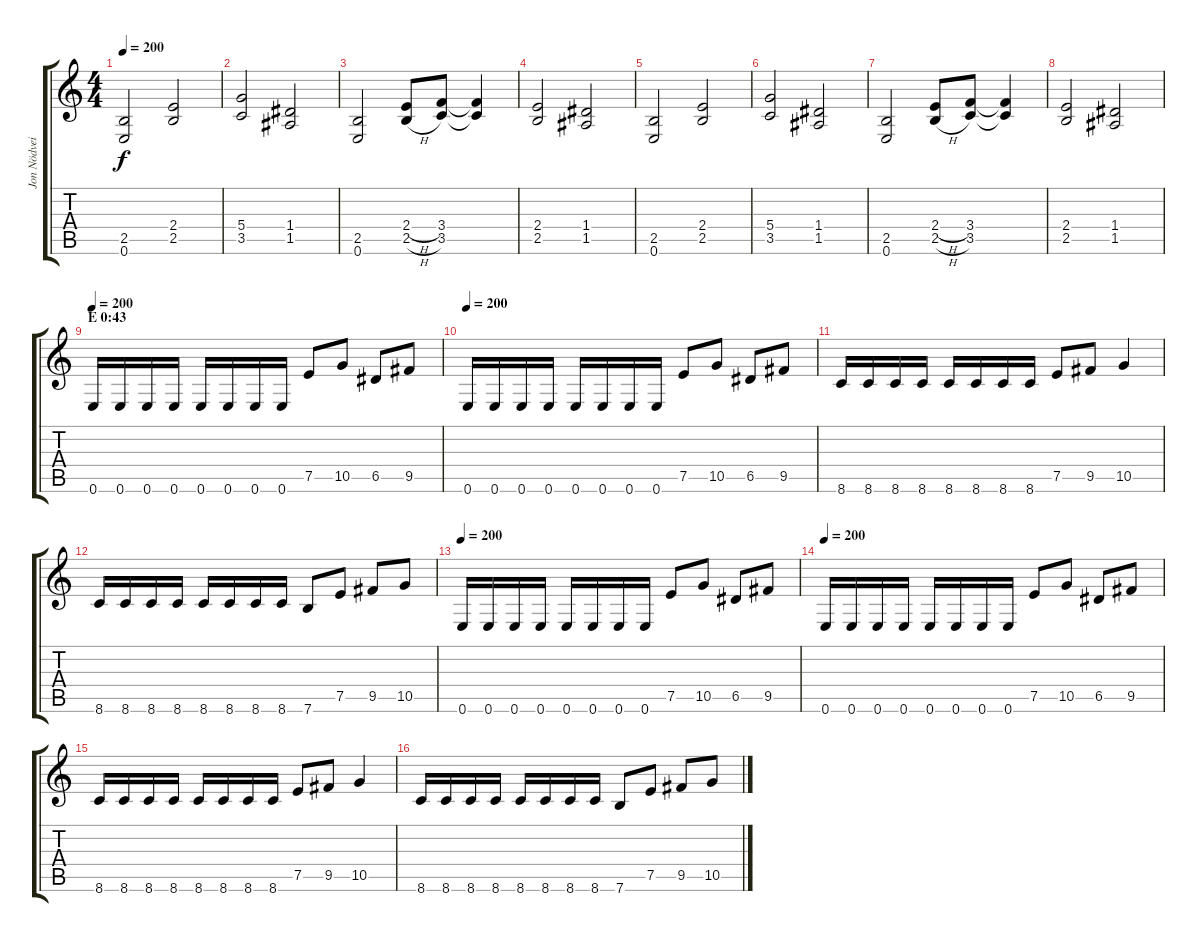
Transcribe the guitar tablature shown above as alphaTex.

\track ("Jon Nödveidt" "Jon Nödvei") {instrument distortionguitar}
\staff {score tabs}
\tuning (E4 B3 G3 D3 A2 E2) {hide}
\ts (4 4)
\tempo 200
\clef g2
\ks c
(2.5 0.6).2{dy f} (2.4 2.5).2 |
(5.4 3.5).2 (1.4 1.5).2 |
(2.5 0.6).2 (2.4{h} 2.5{h}).8 (3.4 3.5).8 (3.4{t} 3.5{t}).4 |
(2.4 2.5).2 (1.4 1.5).2 |
(2.5 0.6).2 (2.4 2.5).2 |
(5.4 3.5).2 (1.4 1.5).2 |
(2.5 0.6).2 (2.4{h} 2.5{h}).8 (3.4 3.5).8 (3.4{t} 3.5{t}).4 |
(2.4 2.5).2 (1.4 1.5).2 |
\section ("" "E 0:43")
\tempo 200
0.6.16 0.6.16 0.6.16 0.6.16 0.6.16 0.6.16 0.6.16 0.6.16 7.5.8 10.5.8 6.5.8 9.5.8 |
\tempo 200
0.6.16 0.6.16 0.6.16 0.6.16 0.6.16 0.6.16 0.6.16 0.6.16 7.5.8 10.5.8 6.5.8 9.5.8 |
8.6.16 8.6.16 8.6.16 8.6.16 8.6.16 8.6.16 8.6.16 8.6.16 7.5.8 9.5.8 10.5.4 |
8.6.16 8.6.16 8.6.16 8.6.16 8.6.16 8.6.16 8.6.16 8.6.16 7.6.8 7.5.8 9.5.8 10.5.8 |
\tempo 200
0.6.16 0.6.16 0.6.16 0.6.16 0.6.16 0.6.16 0.6.16 0.6.16 7.5.8 10.5.8 6.5.8 9.5.8 |
\tempo 200
0.6.16 0.6.16 0.6.16 0.6.16 0.6.16 0.6.16 0.6.16 0.6.16 7.5.8 10.5.8 6.5.8 9.5.8 |
8.6.16 8.6.16 8.6.16 8.6.16 8.6.16 8.6.16 8.6.16 8.6.16 7.5.8 9.5.8 10.5.4 |
8.6.16 8.6.16 8.6.16 8.6.16 8.6.16 8.6.16 8.6.16 8.6.16 7.6.8 7.5.8 9.5.8 10.5.8
